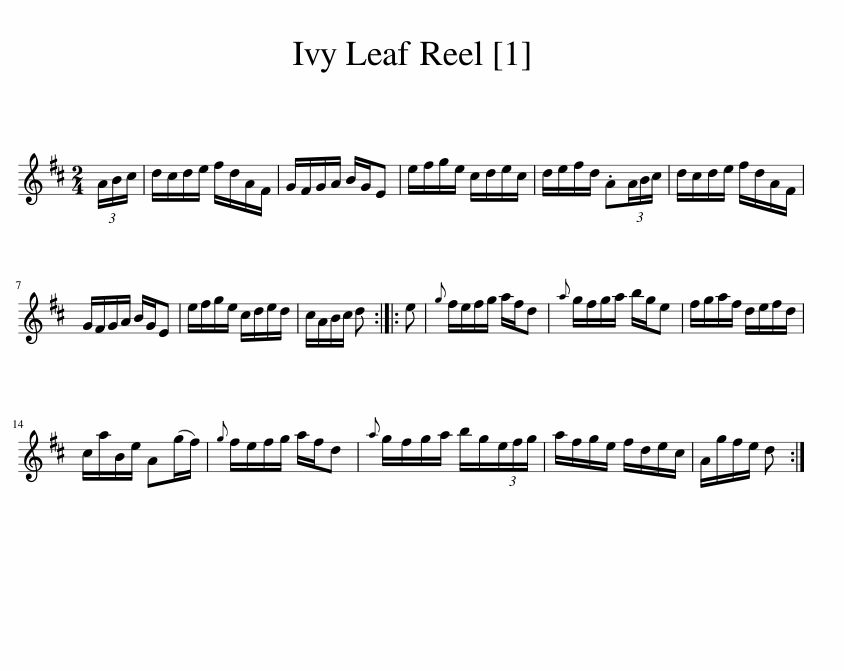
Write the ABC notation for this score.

X:1
L:1/8
M:2/4
I:linebreak $
K:D
V:1 treble
V:1
 (3A/B/c/ | d/c/d/e/ f/d/A/F/ | G/F/G/A/ B/G/E | e/f/g/e/ c/d/e/c/ | d/e/f/d/ .A(3A/B/c/ | %5
 d/c/d/e/ f/d/A/F/ |$ G/F/G/A/ B/G/E | e/f/g/e/ c/d/e/d/ | c/A/B/c/ d :: e | %10
{g} f/e/f/g/ a/f/d |{a} g/f/g/a/ b/g/e | f/g/a/f/ d/e/f/d/ |$ c/a/B/e/ A(g/f/) |{g} f/e/f/g/ a/f/d | %15
{a} g/f/g/a/ b/g/(3e/f/g/ | a/f/g/e/ f/d/e/c/ | A/g/f/e/ d :| %18
